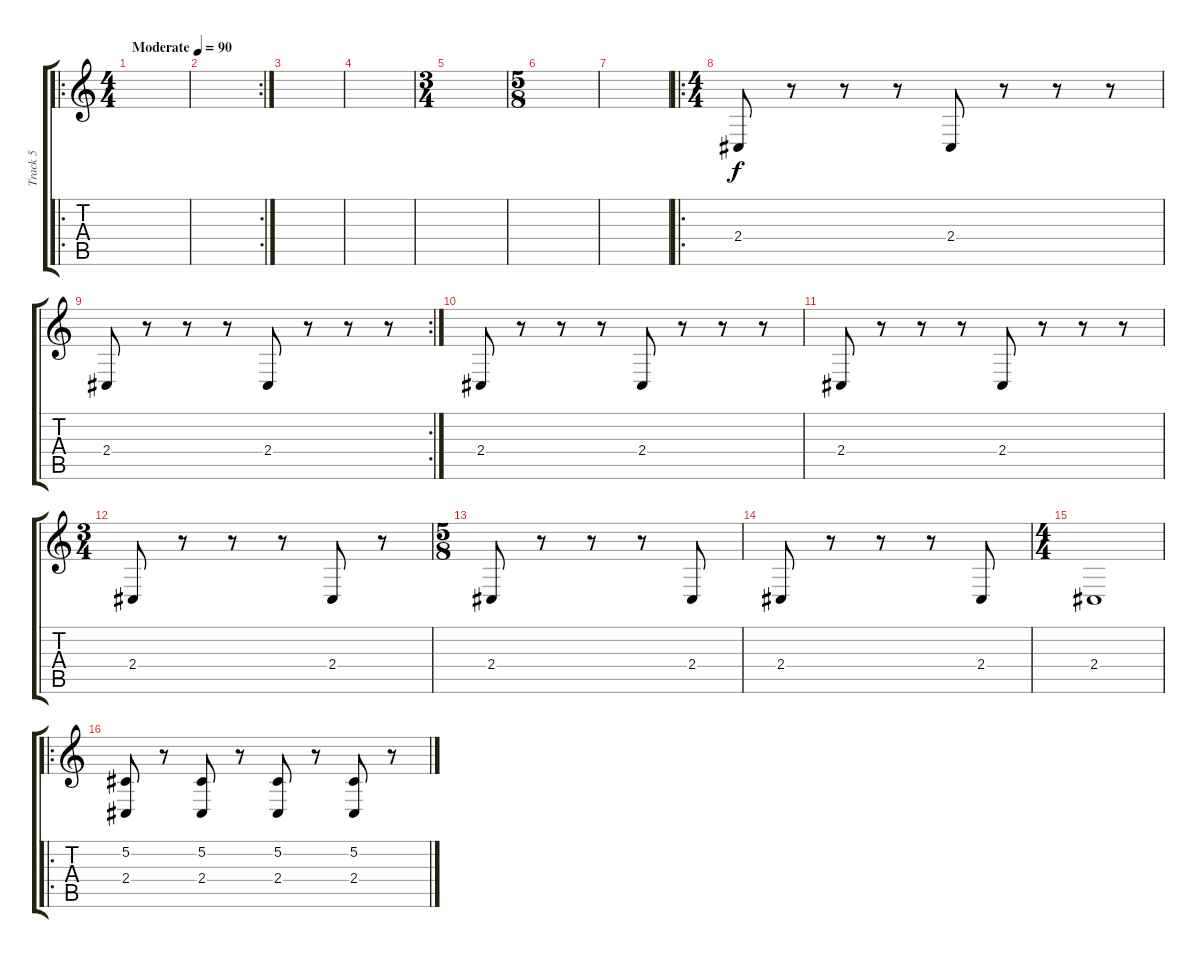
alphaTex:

\track ("Track 5" "Track 5") {instrument stringensemble1}
\staff {score tabs}
\tuning (Db4 Ab3 E3 B2 Gb2 Db2) {hide}
\ro
\ts (4 4)
\tempo (90 "Moderate")
\clef g2
\ks c
|
\rc 2
|
|
|
\ts (3 4)
|
\ts (5 8)
|
|
\ro
\ts (4 4)
2.4.8 r.8 r.8 r.8 2.4.8 r.8 r.8 r.8 |
\rc 2
2.4.8 r.8 r.8 r.8 2.4.8 r.8 r.8 r.8 |
2.4.8 r.8 r.8 r.8 2.4.8 r.8 r.8 r.8 |
2.4.8 r.8 r.8 r.8 2.4.8 r.8 r.8 r.8 |
\ts (3 4)
2.4.8 r.8 r.8 r.8 2.4.8 r.8 |
\ts (5 8)
2.4.8 r.8 r.8 r.8 2.4.8 |
2.4.8 r.8 r.8 r.8 2.4.8 |
\ts (4 4)
2.4.1 |
\ro
(5.2 2.4).8 r.8 (5.2 2.4).8 r.8 (5.2 2.4).8 r.8 (5.2 2.4).8 r.8
